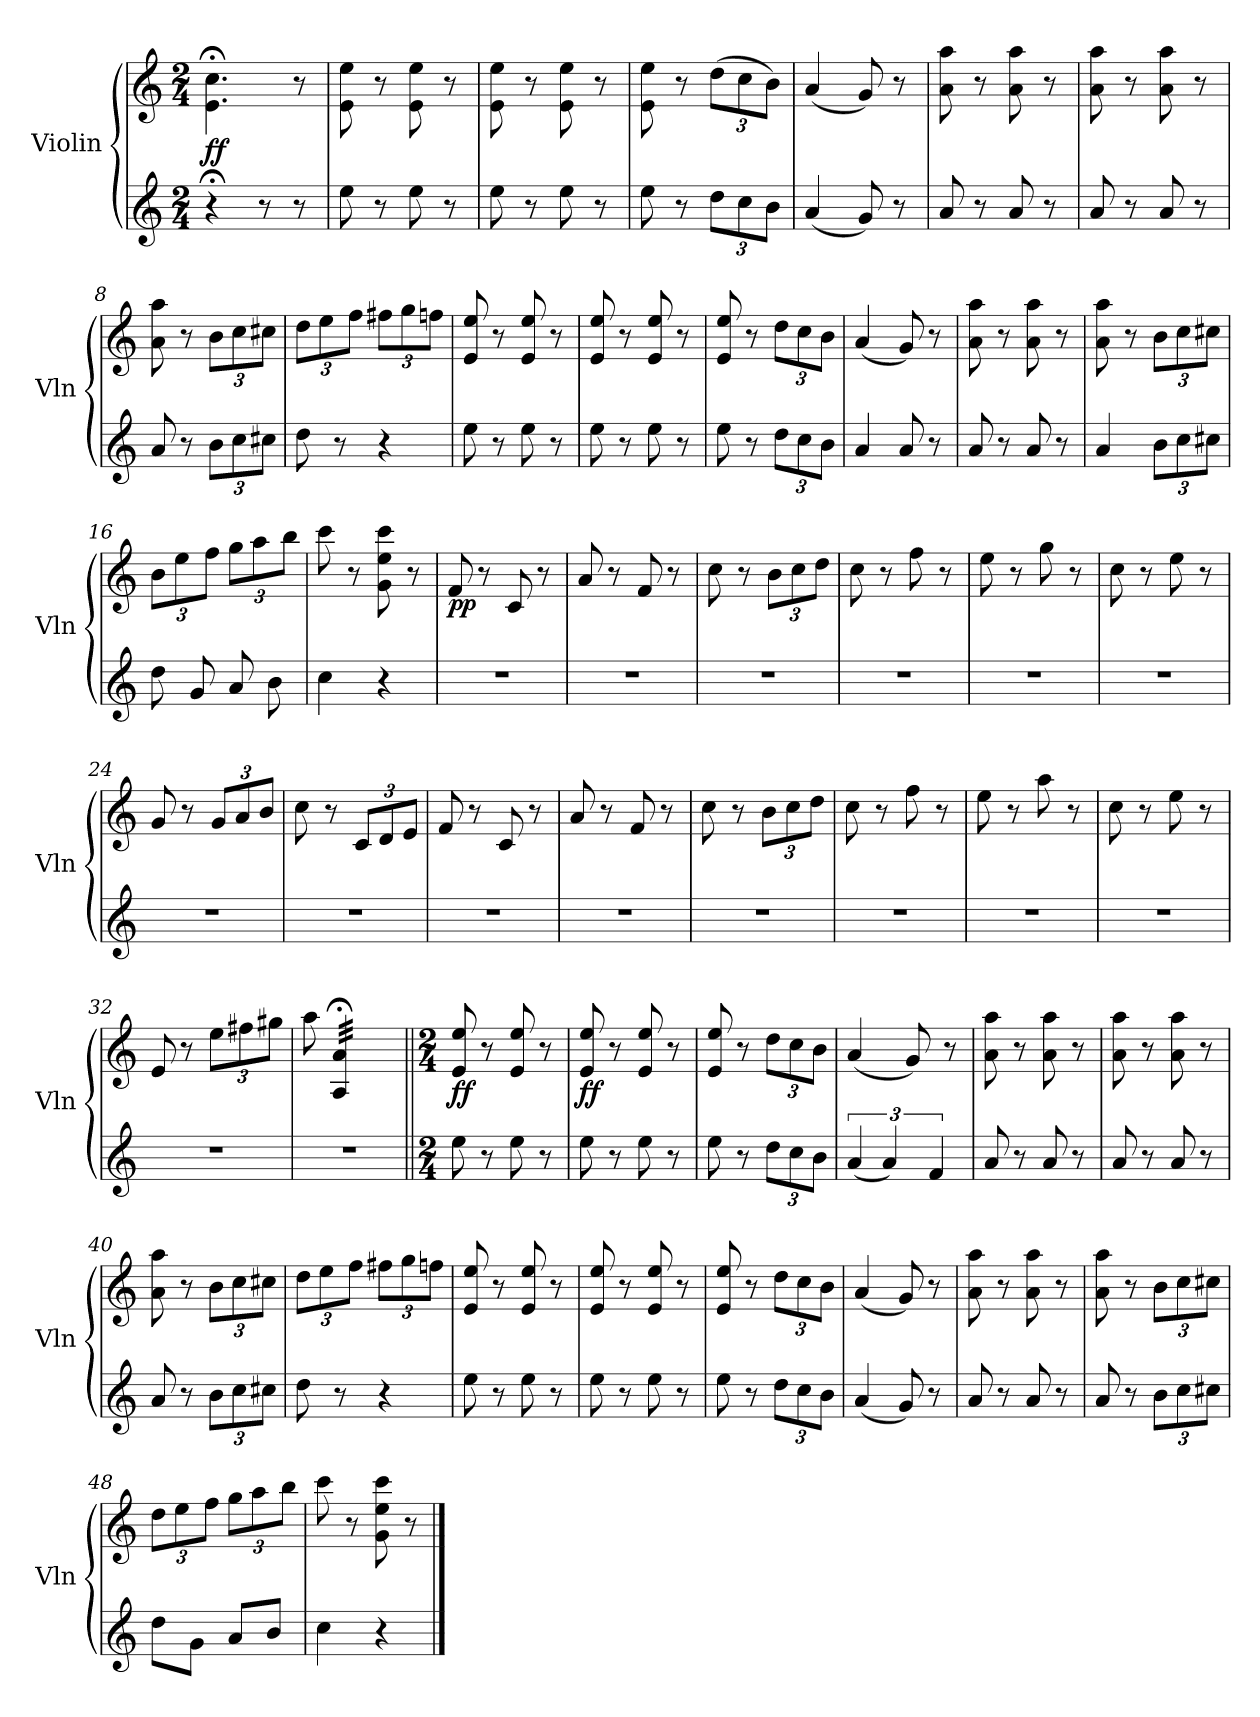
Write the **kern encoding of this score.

**kern	**kern	**dynam
*part2	*part1	*part1
*staff2	*staff1	*staff1
*I"Violin	*I"Violin	*
*I'Vln	*I'Vln	*
*clefG2	*clefG2	*
*k[]	*k[]	*
*M2/4	*M2/4	*
=1	=1	=1
!	!	!LO:DY:b
4r;<	4.e;<\ 4.cc;<\	ff
8r	.	.
8r	8r	.
=2	=2	=2
8ee\	8e\ 8ee\	.
8r	8r	.
8ee\	8e\ 8ee\	.
8r	8r	.
=3	=3	=3
8ee\	8e\ 8ee\	.
8r	8r	.
8ee\	8e\ 8ee\	.
8r	8r	.
=4	=4	=4
8ee\	8e\ 8ee\	.
8r	8r	.
*Xbrackettup	*Xbrackettup	*
12dd\L	(>12dd\L	.
12cc\	12cc\	.
12b\J	12b\J)	.
=5	=5	=5
(<4a/	(<4a/	.
8g/)	8g/)	.
8r	8r	.
=6	=6	=6
8a/	8a\ 8aa\	.
8r	8r	.
8a/	8a\ 8aa\	.
8r	8r	.
=7	=7	=7
8a/	8a\ 8aa\	.
8r	8r	.
8a/	8a\ 8aa\	.
8r	8r	.
!!LO:LB:g=z
=8	=8	=8
8a/	8a\ 8aa\	.
8r	8r	.
12b\L	12b\L	.
12cc\	12cc\	.
12cc#X\J	12cc#X\J	.
=9	=9	=9
8dd\	12dd\L	.
.	12ee\	.
8r	.	.
.	12ff\J	.
4r	12ff#X\L	.
.	12gg\	.
.	12ffn\J	.
=10	=10	=10
8ee\	8e/ 8ee/	.
8r	8r	.
8ee\	8e/ 8ee/	.
8r	8r	.
=11	=11	=11
8ee\	8e/ 8ee/	.
8r	8r	.
8ee\	8e/ 8ee/	.
8r	8r	.
=12	=12	=12
8ee\	8e/ 8ee/	.
8r	8r	.
12dd\L	12dd\L	.
12cc\	12cc\	.
12b\J	12b\J	.
=13	=13	=13
4a/	(<4a/	.
8a/	8g/)	.
8r	8r	.
=14	=14	=14
8a/	8a\ 8aa\	.
8r	8r	.
8a/	8a\ 8aa\	.
8r	8r	.
!!LO:LB:g=z
=15	=15	=15
4a/	8a\ 8aa\	.
.	8r	.
12b\L	12b\L	.
12cc\	12cc\	.
12cc#X\J	12cc#X\J	.
=16	=16	=16
8dd\	12b\L	.
.	12ee\	.
8g/	.	.
.	12ff\J	.
8a/	12gg\L	.
.	12aa\	.
8b\	.	.
.	12bb\J	.
=17	=17	=17
4cc\	8ccc\	.
.	8r	.
4r	8g\ 8ee\ 8ccc\	.
.	8r	.
=18	=18	=18
!	!	!LO:DY:b
2r	8f/	pp
.	8r	.
.	8c/	.
.	8r	.
=19	=19	=19
2r	8a/	.
.	8r	.
.	8f/	.
.	8r	.
=20	=20	=20
2r	8cc\	.
.	8r	.
.	12b\L	.
.	12cc\	.
.	12dd\J	.
=21	=21	=21
2r	8cc\	.
.	8r	.
.	8ff\	.
.	8r	.
!!LO:LB:g=z
=22	=22	=22
2r	8ee\	.
.	8r	.
.	8gg\	.
.	8r	.
=23	=23	=23
2r	8cc\	.
.	8r	.
.	8ee\	.
.	8r	.
=24	=24	=24
2r	8g/	.
.	8r	.
.	12g/L	.
.	12a/	.
.	12b/J	.
=25	=25	=25
2r	8cc\	.
.	8r	.
.	12c/L	.
.	12d/	.
.	12e/J	.
=26	=26	=26
2r	8f/	.
.	8r	.
.	8c/	.
.	8r	.
=27	=27	=27
2r	8a/	.
.	8r	.
.	8f/	.
.	8r	.
=28	=28	=28
2r	8cc\	.
.	8r	.
.	12b\L	.
.	12cc\	.
.	12dd\J	.
=29	=29	=29
2r	8cc\	.
.	8r	.
.	8ff\	.
.	8r	.
!!LO:LB:g=z
=30	=30	=30
2r	8ee\	.
.	8r	.
.	8aa\	.
.	8r	.
=31	=31	=31
2r	8cc\	.
.	8r	.
.	8ee\	.
.	8r	.
=32	=32	=32
2r	8e/	.
.	8r	.
.	12ee\L	.
.	12ff#X\	.
.	12gg#X\J	.
=33	=33	=33
2r	8aa\	.
*	*tremolo	*
.	32A;</ 32a;</LLL	.
.	32A;</ 32a;</	.
.	32A;</ 32a;</	.
.	32A;</ 32a;</	.
.	32A;</ 32a;</	.
.	32A;</ 32a;</	.
.	32A;</ 32a;</	.
.	32A;</ 32a;</JJJ	.
*	*Xtremolo	*
.	8ryy	.
=34||	=34||	=34||
*M2/4	*M2/4	*
!	!	!LO:DY:b
8ee\	8e/ 8ee/	ff
8r	8r	.
8ee\	8e/ 8ee/	.
8r	8r	.
=35	=35	=35
!	!	!LO:DY:b
8ee\	8e/ 8ee/	ff
8r	8r	.
8ee\	8e/ 8ee/	.
8r	8r	.
=36	=36	=36
8ee\	8e/ 8ee/	.
8r	8r	.
12dd\L	12dd\L	.
12cc\	12cc\	.
12b\J	12b\J	.
=37	=37	=37
*brackettup	*	*
(<6a/	(<4a/	.
6a/)	.	.
.	8g/)	.
6f/	.	.
.	8r	.
!!LO:PB:g=z
=38	=38	=38
8a/	8a\ 8aa\	.
8r	8r	.
8a/	8a\ 8aa\	.
8r	8r	.
=39	=39	=39
8a/	8a\ 8aa\	.
8r	8r	.
8a/	8a\ 8aa\	.
8r	8r	.
=40	=40	=40
8a/	8a\ 8aa\	.
8r	8r	.
*Xbrackettup	*	*
12b\L	12b\L	.
12cc\	12cc\	.
12cc#X\J	12cc#X\J	.
=41	=41	=41
8dd\	12dd\L	.
.	12ee\	.
8r	.	.
.	12ff\J	.
4r	12ff#X\L	.
.	12gg\	.
.	12ffn\J	.
=42	=42	=42
8ee\	8e/ 8ee/	.
8r	8r	.
8ee\	8e/ 8ee/	.
8r	8r	.
=43	=43	=43
8ee\	8e/ 8ee/	.
8r	8r	.
8ee\	8e/ 8ee/	.
8r	8r	.
=44	=44	=44
8ee\	8e/ 8ee/	.
8r	8r	.
12dd\L	12dd\L	.
12cc\	12cc\	.
12b\J	12b\J	.
!!LO:PB:g=z
=45	=45	=45
(<4a/	(<4a/	.
8g/)	8g/)	.
8r	8r	.
=46	=46	=46
8a/	8a\ 8aa\	.
8r	8r	.
8a/	8a\ 8aa\	.
8r	8r	.
=47	=47	=47
8a/	8a\ 8aa\	.
8r	8r	.
12b\L	12b\L	.
12cc\	12cc\	.
12cc#X\J	12cc#X\J	.
=48	=48	=48
8dd\L	12dd\L	.
.	12ee\	.
8g\J	.	.
.	12ff\J	.
8a/L	12gg\L	.
.	12aa\	.
8b/J	.	.
.	12bb\J	.
=49	=49	=49
4cc\	8ccc\	.
.	8r	.
4r	8g\ 8ee\ 8ccc\	.
.	8r	.
==	==	==
*-	*-	*-
